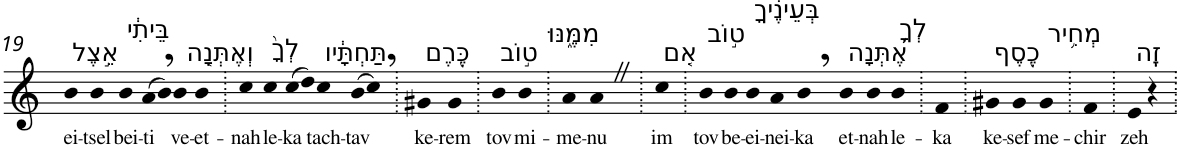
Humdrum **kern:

**kern	**text
*part1	*part1
*staff1	*staff1
*I"Piano	*
*I'Pno	*
!!LO:PB:g=z
*clefG2	*
*k[]	*
=19	=19
!LO:TX:a:t=אֵ֣צֶל	!
!	!LO:LY:b
4b	ei-
!	!LO:LY:b
4b	-tsel
!LO:TX:a:t=בֵּיתִ֔י	!
!	!LO:LY:b
4b	bei-
!	!LO:LY:b
(>8a	-ti
8b,)	.
!LO:TX:a:t=וְאֶתְּנָ֤ה	!
!	!LO:LY:b
4b	ve-
!	!LO:LY:b
4b	-et-
=20.	=20.
!	!LO:LY:b
4cc	-nah
!LO:TX:a:t=לְךָ֙	!
!	!LO:LY:b
4cc	le-
!	!LO:LY:b
(>8cc	-ka
8dd)	.
!LO:TX:a:t=תַּחְתָּ֔יו	!
!	!LO:LY:b
4cc	tach-
!	!LO:LY:b
(>8b	-tav
8cc,)	.
=21.	=21.
!LO:TX:a:t=כֶּ֖רֶם	!
!	!LO:LY:b
4g#X	ke-
!	!LO:LY:b
4g#	-rem
=22.	=22.
!LO:TX:a:t=ט֣וֹב	!
!	!LO:LY:b
4b	tov
!LO:TX:a:t=מִמֶּ֑נּוּ	!
!	!LO:LY:b
4b	mi-
=23.	=23.
!	!LO:LY:b
4a	-me-
!	!LO:LY:b
4aZ	-nu
=24.	=24.
!LO:TX:a:t=אִ֚ם	!
!	!LO:LY:b
4cc	im
=25.	=25.
!LO:TX:a:t=ט֣וֹב	!
!	!LO:LY:b
4b	tov
!LO:TX:a:t=בְּעֵינֶ֔יךָ	!
!	!LO:LY:b
4b	be-
!	!LO:LY:b
4b	-ei-
!	!LO:LY:b
4a	-nei-
!	!LO:LY:b
4b,	-ka
!LO:TX:a:t=אֶתְּנָה	!
!	!LO:LY:b
4b	et-
!	!LO:LY:b
4b	-nah
!LO:TX:a:t=לְךָ֥	!
!	!LO:LY:b
4b	le-
=26.	=26.
!	!LO:LY:b
4f	-ka
=27.	=27.
!LO:TX:a:t=כֶ֖סֶף	!
!	!LO:LY:b
4g#X	ke-
!	!LO:LY:b
4g#	-sef
!LO:TX:a:t=מְחִ֥יר	!
!	!LO:LY:b
4g#	me-
=28.	=28.
!	!LO:LY:b
4f	-chir
=29.	=29.
!LO:TX:a:t=זֶֽה	!
!	!LO:LY:b
4e	zeh
4r	.
=.	=.
*-	*-
